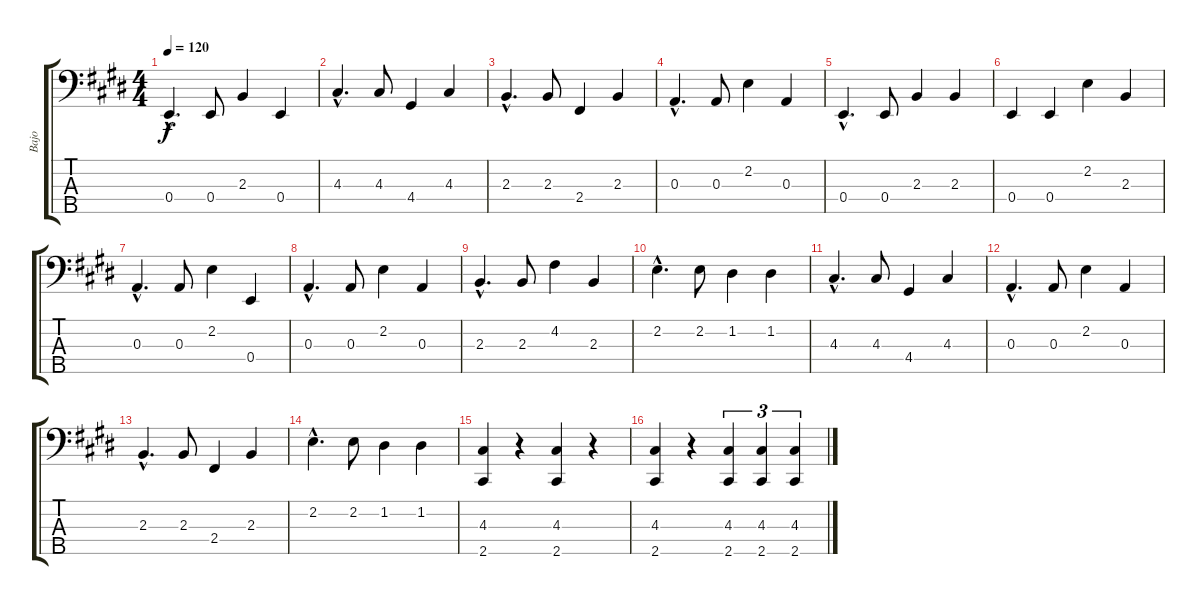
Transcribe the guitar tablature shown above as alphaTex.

\track ("Bajo" "Bajo") {instrument electricbassfinger}
\staff {score tabs}
\tuning (G2 D2 A1 E1 B0) {hide}
\ts (4 4)
\tempo 120
\clef f4
\ks e
0.4{hac}.4{d dy f} 0.4.8 2.3.4 0.4.4 |
4.3{hac}.4{d} 4.3.8 4.4.4 4.3.4 |
2.3{hac}.4{d} 2.3.8 2.4.4 2.3.4 |
0.3{hac}.4{d} 0.3.8 2.2.4 0.3.4 |
0.4{hac}.4{d} 0.4.8 2.3.4 2.3.4 |
0.4.4 0.4.4 2.2.4 2.3.4 |
0.3{hac}.4{d} 0.3.8 2.2.4 0.4.4 |
0.3{hac}.4{d} 0.3.8 2.2.4 0.3.4 |
2.3{hac}.4{d} 2.3.8 4.2.4 2.3.4 |
2.2{hac}.4{d} 2.2.8 1.2.4 1.2.4 |
4.3{hac}.4{d} 4.3.8 4.4.4 4.3.4 |
0.3{hac}.4{d} 0.3.8 2.2.4 0.3.4 |
2.3{hac}.4{d} 2.3.8 2.4.4 2.3.4 |
2.2{hac}.4{d} 2.2.8 1.2.4 1.2.4 |
(4.3 2.5).4 r.4 (4.3 2.5).4 r.4 |
(4.3 2.5).4 r.4 (4.3 2.5).4{tu (3 2)} (4.3 2.5).4{tu (3 2)} (4.3 2.5).4{tu (3 2)}
